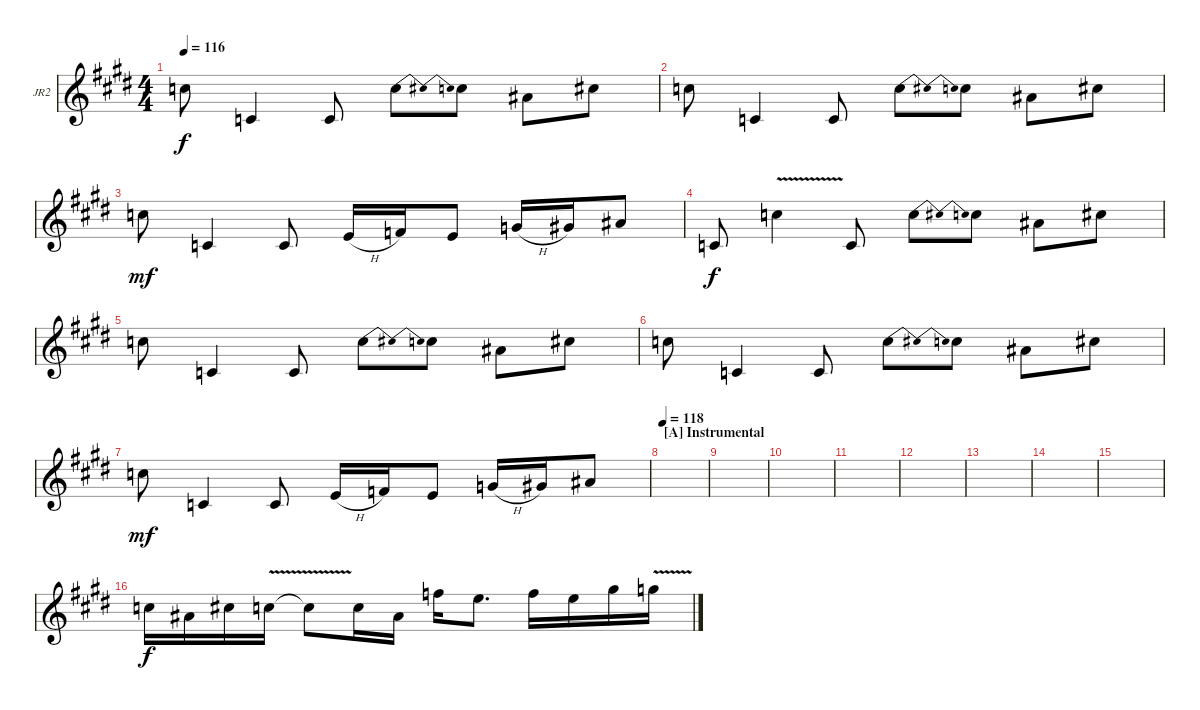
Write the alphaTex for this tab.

\defaultSystemsLayout 4
\bracketExtendMode groupsimilarinstruments
\firstSystemTrackNameOrientation horizontal
\otherSystemsTrackNameOrientation horizontal
\track ("Jordan Rudess String" "JR2") {instrument stringensemble1}
\staff {score}
\tuning (E4 B3 G3 D3 A2 E2)
\displaytranspose 12
\ts (4 4)
\tempo 116
\clef g2
\ks e
1.2.8{dy f} 3.5.4 3.5.8 1.2{be (bendrelease 0 0 24.599999999999998 2 37.199999999999996 2 59.4 0)}.8 1.2.8 3.3.8 2.2.8 |
1.2.8 3.5.4 3.5.8 1.2{be (bendrelease 0 0 24.599999999999998 2 37.199999999999996 2 59.4 0)}.8 1.2.8 3.3.8 2.2.8 |
1.2.8{dy mf} 3.5.4 3.5.8 2.4{h}.16 3.4.16 2.4.8 0.3{h}.16 1.3.16 3.3.8 |
3.5.8{dy f} 1.2{v}.4 3.5.8 1.2{be (bendrelease 0 0 24.599999999999998 2 37.199999999999996 2 59.4 0)}.8 1.2.8 3.3.8 2.2.8 |
1.2.8 3.5.4 3.5.8 1.2{be (bendrelease 0 0 24.599999999999998 2 37.199999999999996 2 59.4 0)}.8 1.2.8 3.3.8 2.2.8 |
1.2.8 3.5.4 3.5.8 1.2{be (bendrelease 0 0 24.599999999999998 2 37.199999999999996 2 59.4 0)}.8 1.2.8 3.3.8 2.2.8 |
1.2.8{dy mf} 3.5.4 3.5.8 2.4{h}.16 3.4.16 2.4.8 0.3{h}.16 1.3.16 3.3.8 |
\section ("A" "Instrumental")
\tempo 118
|
|
|
|
|
|
|
|
15.5.16{dy f} 13.5.16 16.5.16 15.5{v}.16 15.5{t}.8 15.5.16 13.5.16 15.4.16 14.4.8{d} 15.4.16 14.4.16 13.3.16 12.3{v}.16
